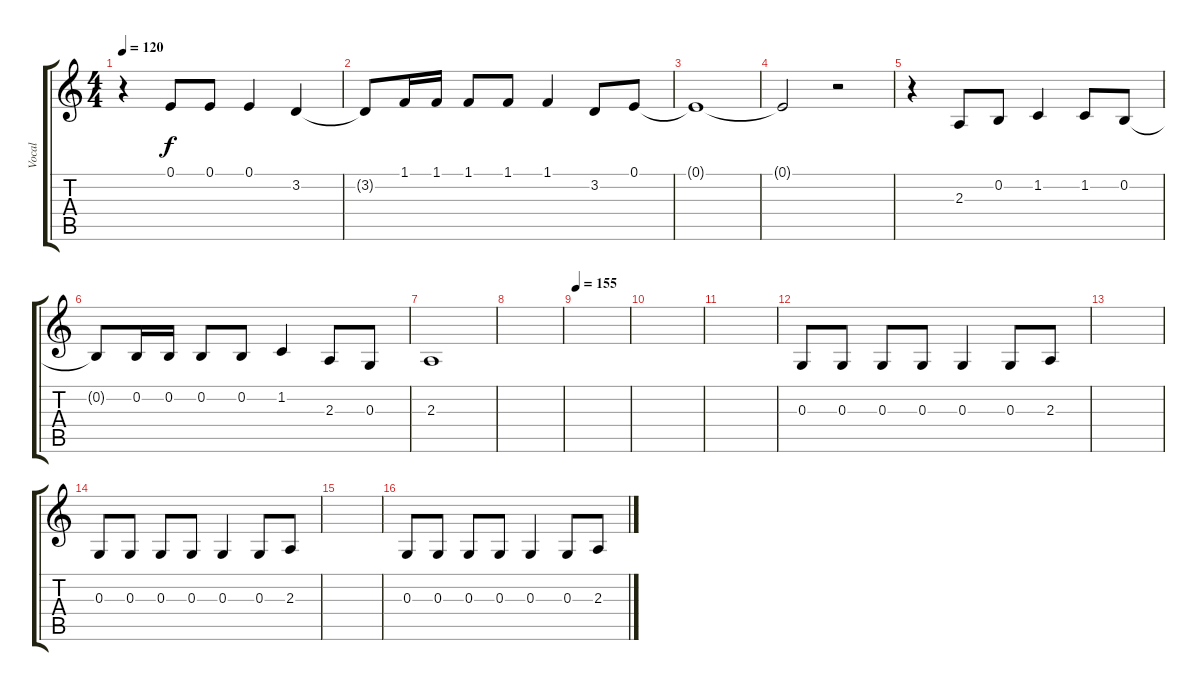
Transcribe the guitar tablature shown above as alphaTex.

\track ("Vocal" "Vocal") {instrument viola}
\staff {score tabs}
\tuning (E4 B3 G3 D3 A2 E2) {hide}
\ts (4 4)
\tempo 120
\clef g2
\ks c
r.4{dy f} 0.1.8 0.1.8 0.1.4 3.2.4 |
3.2{t}.8 1.1.16 1.1.16 1.1.8 1.1.8 1.1.4 3.2.8 0.1.8 |
0.1{t}.1 |
0.1{t}.2 r.2 |
r.4 2.3.8 0.2.8 1.2.4 1.2.8 0.2.8 |
0.2{t}.8 0.2.16 0.2.16 0.2.8 0.2.8 1.2.4 2.3.8 0.3.8 |
2.3.1 |
|
\tempo 155
|
|
|
0.3.8 0.3.8 0.3.8 0.3.8 0.3.4 0.3.8 2.3.8 |
|
0.3.8 0.3.8 0.3.8 0.3.8 0.3.4 0.3.8 2.3.8 |
|
0.3.8 0.3.8 0.3.8 0.3.8 0.3.4 0.3.8 2.3.8
